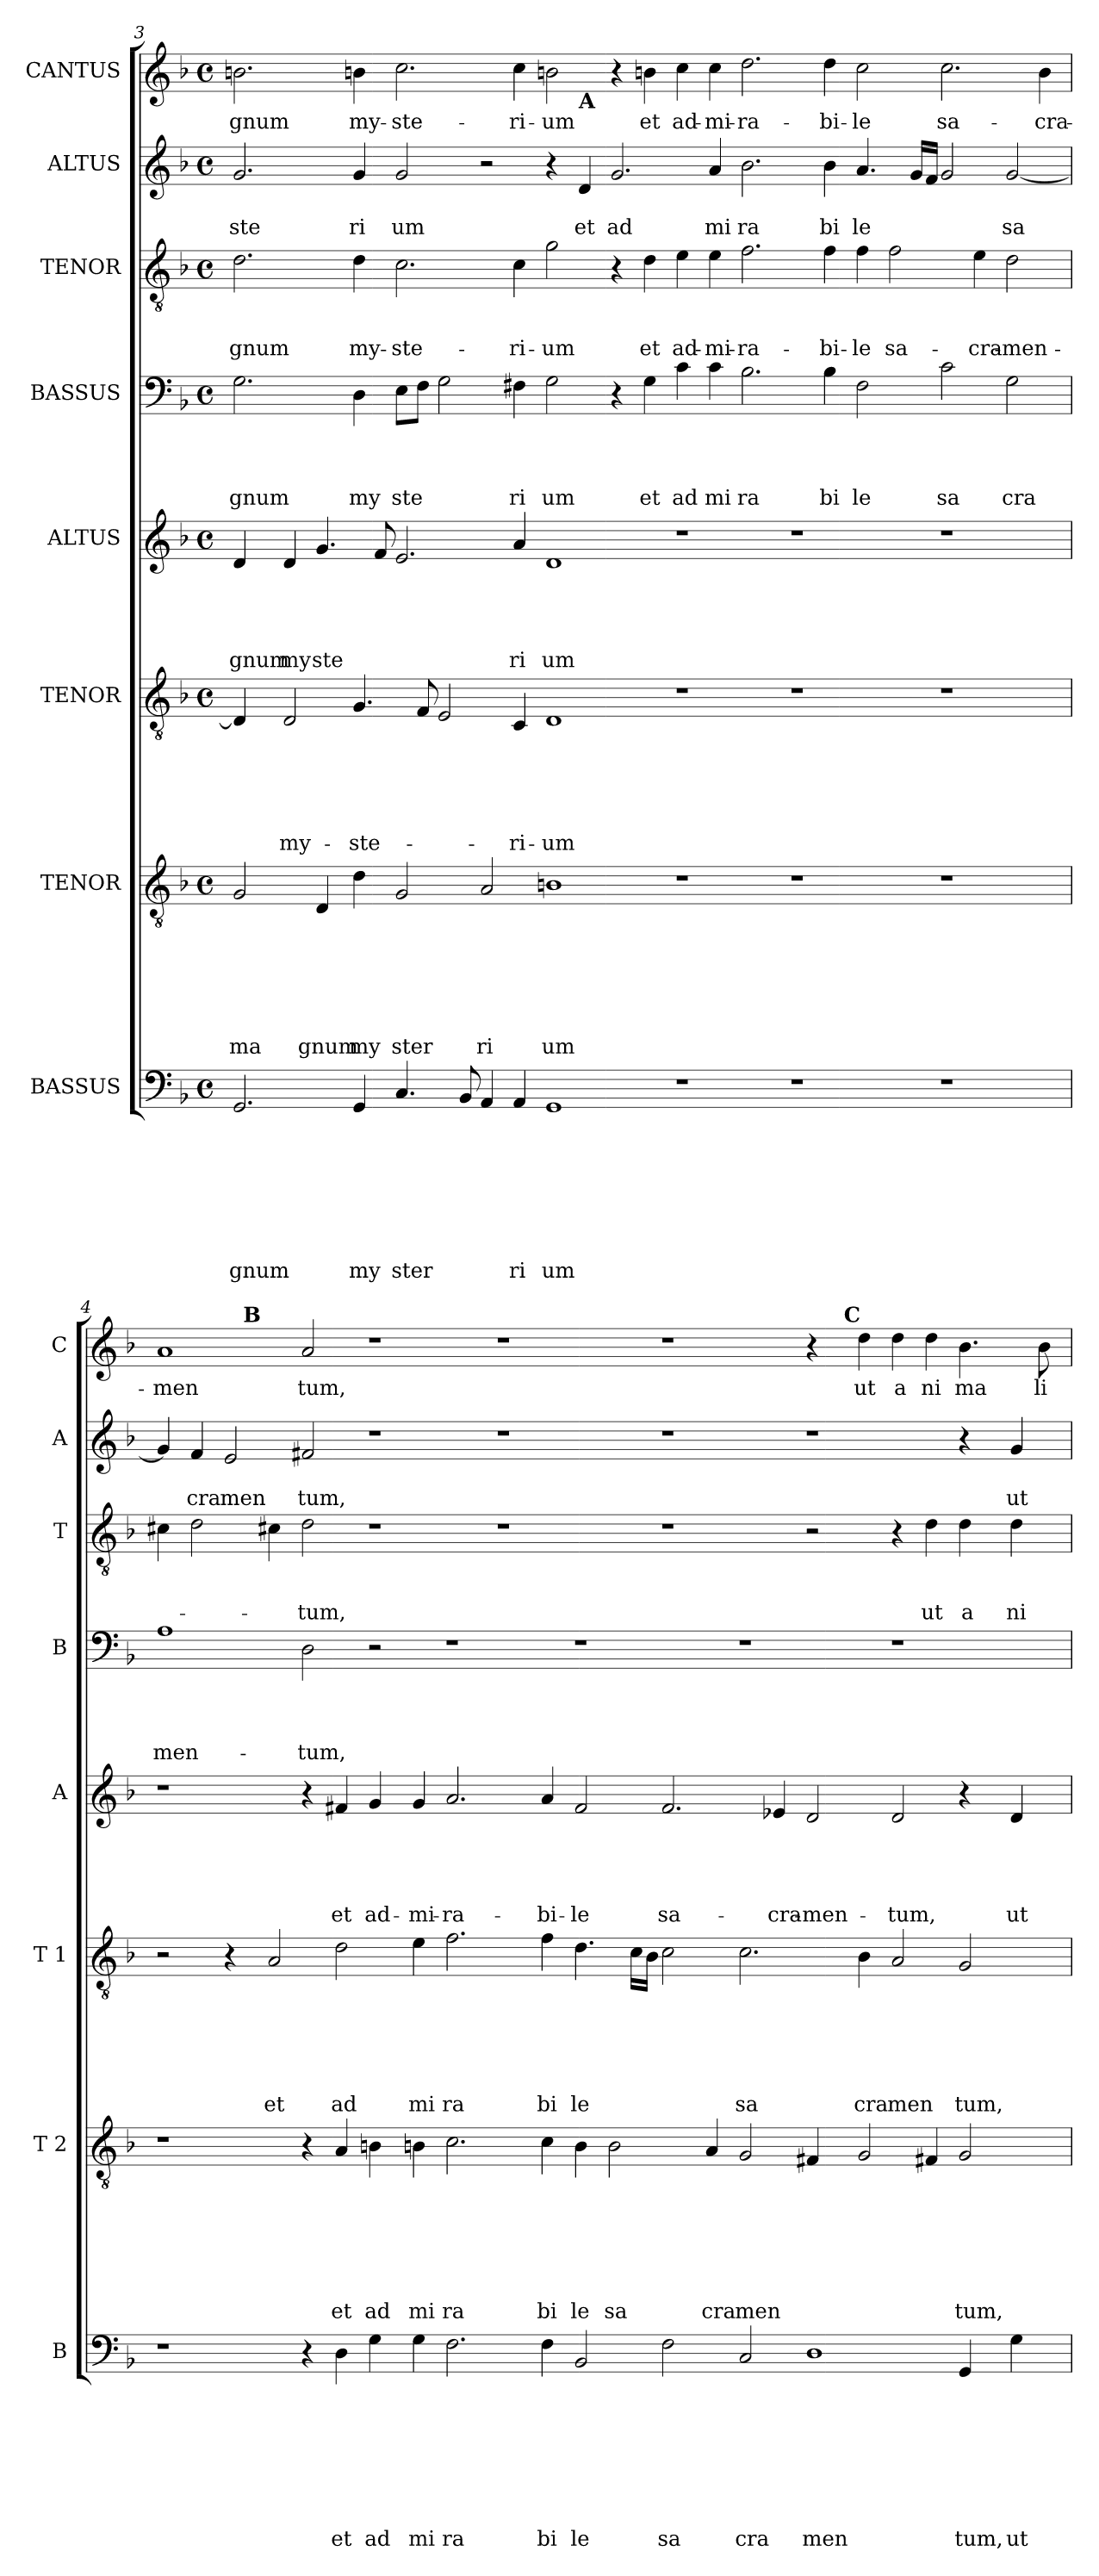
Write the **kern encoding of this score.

**kern	**text	**text	**text	**text	**text	**text	**text	**text	**kern	**text	**text	**text	**text	**text	**text	**text	**kern	**text	**text	**text	**text	**text	**text	**kern	**text	**text	**text	**text	**text	**kern	**text	**text	**text	**text	**kern	**text	**text	**text	**kern	**text	**text	**kern	**text
*part8	*part8	*part8	*part8	*part8	*part8	*part8	*part8	*part8	*part7	*part7	*part7	*part7	*part7	*part7	*part7	*part7	*part6	*part6	*part6	*part6	*part6	*part6	*part6	*part5	*part5	*part5	*part5	*part5	*part5	*part4	*part4	*part4	*part4	*part4	*part3	*part3	*part3	*part3	*part2	*part2	*part2	*part1	*part1
*staff8	*staff8	*staff8	*staff8	*staff8	*staff8	*staff8	*staff8	*staff8	*staff7	*staff7	*staff7	*staff7	*staff7	*staff7	*staff7	*staff7	*staff6	*staff6	*staff6	*staff6	*staff6	*staff6	*staff6	*staff5	*staff5	*staff5	*staff5	*staff5	*staff5	*staff4	*staff4	*staff4	*staff4	*staff4	*staff3	*staff3	*staff3	*staff3	*staff2	*staff2	*staff2	*staff1	*staff1
*I"BASSUS	*	*	*	*	*	*	*	*	*I"TENOR	*	*	*	*	*	*	*	*I"TENOR	*	*	*	*	*	*	*I"ALTUS	*	*	*	*	*	*I"BASSUS	*	*	*	*	*I"TENOR	*	*	*	*I"ALTUS	*	*	*I"CANTUS	*
*I'B	*	*	*	*	*	*	*	*	*I'T 2	*	*	*	*	*	*	*	*I'T 1	*	*	*	*	*	*	*I'A	*	*	*	*	*	*I'B	*	*	*	*	*I'T	*	*	*	*I'A	*	*	*I'C	*
!!LO:PB:g=z
*clefF4	*	*	*	*	*	*	*	*	*clefGv2	*	*	*	*	*	*	*	*clefGv2	*	*	*	*	*	*	*clefG2	*	*	*	*	*	*clefF4	*	*	*	*	*clefGv2	*	*	*	*clefG2	*	*	*clefG2	*
*	*	*	*	*	*	*	*	*	*	*	*	*	*	*	*	*	*	*	*	*	*	*	*	*	*	*	*	*	*	*	*	*	*	*	*	*	*	*	*	*	*	*ITrd1c2	*
*k[b-]	*	*	*	*	*	*	*	*	*k[b-]	*	*	*	*	*	*	*	*k[b-]	*	*	*	*	*	*	*k[b-]	*	*	*	*	*	*k[b-]	*	*	*	*	*k[b-]	*	*	*	*k[b-]	*	*	*k[b-e-a-]	*
*F:	*	*	*	*	*	*	*	*	*F:	*	*	*	*	*	*	*	*F:	*	*	*	*	*	*	*F:	*	*	*	*	*	*F:	*	*	*	*	*F:	*	*	*	*F:	*	*	*E-:	*
*M4/4	*	*	*	*	*	*	*	*	*M4/4	*	*	*	*	*	*	*	*M4/4	*	*	*	*	*	*	*M4/4	*	*	*	*	*	*M4/4	*	*	*	*	*M4/4	*	*	*	*M4/4	*	*	*M4/4	*
*met(c)	*	*	*	*	*	*	*	*	*met(c)	*	*	*	*	*	*	*	*met(c)	*	*	*	*	*	*	*met(c)	*	*	*	*	*	*met(c)	*	*	*	*	*met(c)	*	*	*	*met(c)	*	*	*met(c)	*
=3	=3	=3	=3	=3	=3	=3	=3	=3	=3	=3	=3	=3	=3	=3	=3	=3	=3	=3	=3	=3	=3	=3	=3	=3	=3	=3	=3	=3	=3	=3	=3	=3	=3	=3	=3	=3	=3	=3	=3	=3	=3	=3	=3
!	!	!	!	!	!	!	!	!LO:LY:b	!	!	!	!	!	!	!	!LO:LY:b	!	!	!	!	!	!	!	!	!	!	!	!	!LO:LY:b	!	!	!	!	!LO:LY:b	!	!	!	!LO:LY:b	!	!	!LO:LY:b	!	!LO:LY:b
*	*	*	*	*	*	*	*	*	*	*	*	*	*	*	*	*	*	*	*	*	*	*	*	*	*	*	*	*	*	*	*	*	*	*	*	*	*	*	*	*	*	*^	*
2.GG/	.	.	.	.	.	.	.	gnum	2G/	.	.	.	.	.	.	ma	4D/]	.	.	.	.	.	.	4d/	.	.	.	.	gnum	2.G\	.	.	.	gnum	2.d\	.	.	gnum	2.g/	.	ste	2.an\	1ryy	gnum
!	!	!	!	!	!	!	!	!	!	!	!	!	!	!	!	!	!	!	!	!	!	!	!LO:LY:b	!	!	!	!	!	!LO:LY:b	!	!	!	!	!	!	!	!	!	!	!	!	!	!	!
.	.	.	.	.	.	.	.	.	.	.	.	.	.	.	.	.	2D/	.	.	.	.	.	my-	4d/	.	.	.	.	my	.	.	.	.	.	.	.	.	.	.	.	.	.	.	.
!	!	!	!	!	!	!	!	!	!	!	!	!	!	!	!	!LO:LY:b	!	!	!	!	!	!	!	!	!	!	!	!	!LO:LY:b	!	!	!	!	!	!	!	!	!	!	!	!	!	!	!
.	.	.	.	.	.	.	.	.	4D/	.	.	.	.	.	.	gnum	.	.	.	.	.	.	.	4.g/	.	.	.	.	ste	.	.	.	.	.	.	.	.	.	.	.	.	.	.	.
!	!	!	!	!	!	!	!	!LO:LY:b	!	!	!	!	!	!	!	!LO:LY:b	!	!	!	!	!	!	!LO:LY:b	!	!	!	!	!	!	!	!	!	!	!LO:LY:b	!	!	!	!LO:LY:b	!	!	!LO:LY:b	!	!	!LO:LY:b
4GG/	.	.	.	.	.	.	.	my	4d\	.	.	.	.	.	.	my	4.G/	.	.	.	.	.	-ste-	.	.	.	.	.	.	4D\	.	.	.	my	4d\	.	.	my-	4g/	.	ri	4an\	.	my-
.	.	.	.	.	.	.	.	.	.	.	.	.	.	.	.	.	.	.	.	.	.	.	.	8f/	.	.	.	.	.	.	.	.	.	.	.	.	.	.	.	.	.	.	.	.
!	!	!	!	!	!	!	!	!LO:LY:b	!	!	!	!	!	!	!	!LO:LY:b	!	!	!	!	!	!	!	!	!	!	!	!	!	!	!	!	!	!LO:LY:b	!	!	!	!LO:LY:b	!	!	!LO:LY:b	!	!	!LO:LY:b
4.C/	.	.	.	.	.	.	.	ster	2G/	.	.	.	.	.	.	ster	.	.	.	.	.	.	.	2.e/	.	.	.	.	.	8E\L	.	.	.	ste	2.c\	.	.	-ste-	2g/	.	um	2.b-\	1ryy	-ste-
.	.	.	.	.	.	.	.	.	.	.	.	.	.	.	.	.	8F/	.	.	.	.	.	.	.	.	.	.	.	.	8F\J	.	.	.	.	.	.	.	.	.	.	.	.	.	.
.	.	.	.	.	.	.	.	.	.	.	.	.	.	.	.	.	2E/	.	.	.	.	.	.	.	.	.	.	.	.	2G\	.	.	.	.	.	.	.	.	.	.	.	.	.	.
8BB-/	.	.	.	.	.	.	.	.	.	.	.	.	.	.	.	.	.	.	.	.	.	.	.	.	.	.	.	.	.	.	.	.	.	.	.	.	.	.	.	.	.	.	.	.
!	!	!	!	!	!	!	!	!	!	!	!	!	!	!	!	!LO:LY:b	!	!	!	!	!	!	!	!	!	!	!	!	!	!	!	!	!	!	!	!	!	!	!	!	!	!	!	!
4AA/	.	.	.	.	.	.	.	.	2A/	.	.	.	.	.	.	ri	.	.	.	.	.	.	.	.	.	.	.	.	.	.	.	.	.	.	.	.	.	.	2r	.	.	.	.	.
!	!	!	!	!	!	!	!	!LO:LY:b	!	!	!	!	!	!	!	!	!	!	!	!	!	!	!LO:LY:b	!	!	!	!	!	!LO:LY:b	!	!	!	!	!LO:LY:b	!	!	!	!LO:LY:b	!	!	!	!	!	!LO:LY:b
4AA/	.	.	.	.	.	.	.	ri	.	.	.	.	.	.	.	.	4C/	.	.	.	.	.	-ri-	4a/	.	.	.	.	ri	4F#X\	.	.	.	ri	4c\	.	.	-ri-	.	.	.	4b-\	.	-ri-
!	!	!	!	!	!	!	!	!LO:LY:b	!	!	!	!	!	!	!	!LO:LY:b	!	!	!	!	!	!	!LO:LY:b	!	!	!	!	!	!LO:LY:b	!	!	!	!	!LO:LY:b	!	!	!	!LO:LY:b	!	!	!	!	!	!LO:LY:b
1GG	.	.	.	.	.	.	.	um	1Bn	.	.	.	.	.	.	um	1D	.	.	.	.	.	-um	1d	.	.	.	.	um	2G\	.	.	.	um	2g\	.	.	-um	4r	.	.	2an\	4ryy	-um
!	!	!	!	!	!	!	!	!	!	!	!	!	!	!	!	!	!	!	!	!	!	!	!	!	!	!	!	!	!	!	!	!	!	!	!	!	!	!	!	!	!	!	!LO:TX:b:B:t=A	!
!	!	!	!	!	!	!	!	!	!	!	!	!	!	!	!	!	!	!	!	!	!	!	!	!	!	!	!	!	!	!	!	!	!	!	!	!	!	!	!	!	!LO:LY:b	!	!	!
.	.	.	.	.	.	.	.	.	.	.	.	.	.	.	.	.	.	.	.	.	.	.	.	.	.	.	.	.	.	.	.	.	.	.	.	.	.	.	4d/	.	et	.	4%15ryy	.
!	!	!	!	!	!	!	!	!	!	!	!	!	!	!	!	!	!	!	!	!	!	!	!	!	!	!	!	!	!	!	!	!	!	!	!	!	!	!	!	!	!LO:LY:b	!	!	!
.	.	.	.	.	.	.	.	.	.	.	.	.	.	.	.	.	.	.	.	.	.	.	.	.	.	.	.	.	.	4r	.	.	.	.	4r	.	.	.	2.g/	.	ad	4r	.	.
!	!	!	!	!	!	!	!	!	!	!	!	!	!	!	!	!	!	!	!	!	!	!	!	!	!	!	!	!	!	!	!	!	!	!LO:LY:b	!	!	!	!LO:LY:b	!	!	!	!	!	!LO:LY:b
.	.	.	.	.	.	.	.	.	.	.	.	.	.	.	.	.	.	.	.	.	.	.	.	.	.	.	.	.	.	4G\	.	.	.	et	4d\	.	.	et	.	.	.	4an\	.	et
!	!	!	!	!	!	!	!	!	!	!	!	!	!	!	!	!	!	!	!	!	!	!	!	!	!	!	!	!	!	!	!	!	!	!LO:LY:b	!	!	!	!LO:LY:b	!	!	!	!	!	!LO:LY:b
1r	.	.	.	.	.	.	.	.	1r	.	.	.	.	.	.	.	1r	.	.	.	.	.	.	1r	.	.	.	.	.	4c\	.	.	.	ad	4e\	.	.	ad-	.	.	.	4b-\	.	ad-
!	!	!	!	!	!	!	!	!	!	!	!	!	!	!	!	!	!	!	!	!	!	!	!	!	!	!	!	!	!	!	!	!	!	!LO:LY:b	!	!	!	!LO:LY:b	!	!	!LO:LY:b	!	!	!LO:LY:b
.	.	.	.	.	.	.	.	.	.	.	.	.	.	.	.	.	.	.	.	.	.	.	.	.	.	.	.	.	.	4c\	.	.	.	mi	4e\	.	.	-mi-	4a/	.	mi	4b-\	.	-mi-
!	!	!	!	!	!	!	!	!	!	!	!	!	!	!	!	!	!	!	!	!	!	!	!	!	!	!	!	!	!	!	!	!	!	!LO:LY:b	!	!	!	!LO:LY:b	!	!	!LO:LY:b	!	!	!LO:LY:b
.	.	.	.	.	.	.	.	.	.	.	.	.	.	.	.	.	.	.	.	.	.	.	.	.	.	.	.	.	.	2.B-\	.	.	.	ra	2.f\	.	.	-ra-	2.b-\	.	ra	2.cc\	.	-ra-
1r	.	.	.	.	.	.	.	.	1r	.	.	.	.	.	.	.	1r	.	.	.	.	.	.	1r	.	.	.	.	.	.	.	.	.	.	.	.	.	.	.	.	.	.	.	.
!	!	!	!	!	!	!	!	!	!	!	!	!	!	!	!	!	!	!	!	!	!	!	!	!	!	!	!	!	!	!	!	!	!	!LO:LY:b	!	!	!	!LO:LY:b	!	!	!LO:LY:b	!	!	!LO:LY:b
.	.	.	.	.	.	.	.	.	.	.	.	.	.	.	.	.	.	.	.	.	.	.	.	.	.	.	.	.	.	4B-\	.	.	.	bi	4f\	.	.	-bi-	4b-\	.	bi	4cc\	.	-bi-
!	!	!	!	!	!	!	!	!	!	!	!	!	!	!	!	!	!	!	!	!	!	!	!	!	!	!	!	!	!	!	!	!	!	!LO:LY:b	!	!	!	!LO:LY:b	!	!	!LO:LY:b	!	!	!LO:LY:b
.	.	.	.	.	.	.	.	.	.	.	.	.	.	.	.	.	.	.	.	.	.	.	.	.	.	.	.	.	.	2F#\	.	.	.	le	4f\	.	.	-le	4.a/	.	le	2b-\	.	-le
!	!	!	!	!	!	!	!	!	!	!	!	!	!	!	!	!	!	!	!	!	!	!	!	!	!	!	!	!	!	!	!	!	!	!	!	!	!	!LO:LY:b	!	!	!	!	!	!
.	.	.	.	.	.	.	.	.	.	.	.	.	.	.	.	.	.	.	.	.	.	.	.	.	.	.	.	.	.	.	.	.	.	.	2f\	.	.	sa-	.	.	.	.	.	.
.	.	.	.	.	.	.	.	.	.	.	.	.	.	.	.	.	.	.	.	.	.	.	.	.	.	.	.	.	.	.	.	.	.	.	.	.	.	.	16g/LL	.	.	.	.	.
.	.	.	.	.	.	.	.	.	.	.	.	.	.	.	.	.	.	.	.	.	.	.	.	.	.	.	.	.	.	.	.	.	.	.	.	.	.	.	16f/JJ	.	.	.	.	.
!	!	!	!	!	!	!	!	!	!	!	!	!	!	!	!	!	!	!	!	!	!	!	!	!	!	!	!	!	!	!	!	!	!	!LO:LY:b	!	!	!	!	!	!	!	!	!	!LO:LY:b
1r	.	.	.	.	.	.	.	.	1r	.	.	.	.	.	.	.	1r	.	.	.	.	.	.	1r	.	.	.	.	.	2c\	.	.	.	sa	.	.	.	.	2g/	.	.	2.b-\	.	sa-
!	!	!	!	!	!	!	!	!	!	!	!	!	!	!	!	!	!	!	!	!	!	!	!	!	!	!	!	!	!	!	!	!	!	!	!	!	!	!LO:LY:b	!	!	!	!	!	!
.	.	.	.	.	.	.	.	.	.	.	.	.	.	.	.	.	.	.	.	.	.	.	.	.	.	.	.	.	.	.	.	.	.	.	4e\	.	.	-cra-	.	.	.	.	.	.
!	!	!	!	!	!	!	!	!	!	!	!	!	!	!	!	!	!	!	!	!	!	!	!	!	!	!	!	!	!	!	!	!	!	!LO:LY:b	!	!	!	!LO:LY:b	!	!	!LO:LY:b	!	!	!
.	.	.	.	.	.	.	.	.	.	.	.	.	.	.	.	.	.	.	.	.	.	.	.	.	.	.	.	.	.	2G\	.	.	.	cra	2d\	.	.	-men-	[<2g/	.	sa	.	.	.
!	!	!	!	!	!	!	!	!	!	!	!	!	!	!	!	!	!	!	!	!	!	!	!	!	!	!	!	!	!	!	!	!	!	!	!	!	!	!	!	!	!	!	!	!LO:LY:b
.	.	.	.	.	.	.	.	.	.	.	.	.	.	.	.	.	.	.	.	.	.	.	.	.	.	.	.	.	.	.	.	.	.	.	.	.	.	.	.	.	.	4a\	.	-cra-
!!LO:LB:g=z
=4	=4	=4	=4	=4	=4	=4	=4	=4	=4	=4	=4	=4	=4	=4	=4	=4	=4	=4	=4	=4	=4	=4	=4	=4	=4	=4	=4	=4	=4	=4	=4	=4	=4	=4	=4	=4	=4	=4	=4	=4	=4	=4	=4	=4
!	!	!	!	!	!	!	!	!	!	!	!	!	!	!	!	!	!	!	!	!	!	!	!	!	!	!	!	!	!	!	!	!	!	!LO:LY:b	!	!	!	!	!	!	!	!	!	!LO:LY:b
*	*	*	*	*	*	*	*	*	*	*	*	*	*	*	*	*	*	*	*	*	*	*	*	*	*	*	*	*	*	*	*	*	*	*	*	*	*	*	*	*	*	*	*^	*
1r	.	.	.	.	.	.	.	.	1r	.	.	.	.	.	.	.	2r	.	.	.	.	.	.	1r	.	.	.	.	.	1A	.	.	.	men-	4c#X\	.	.	.	4g/]	.	.	1g	2ryy	1ryy	-men
!	!	!	!	!	!	!	!	!	!	!	!	!	!	!	!	!	!	!	!	!	!	!	!	!	!	!	!	!	!	!	!	!	!	!	!	!	!	!	!	!	!LO:LY:b	!	!	!	!
.	.	.	.	.	.	.	.	.	.	.	.	.	.	.	.	.	.	.	.	.	.	.	.	.	.	.	.	.	.	.	.	.	.	.	2d\	.	.	.	4f/	.	cra	.	.	.	.
!	!	!	!	!	!	!	!	!	!	!	!	!	!	!	!	!	!	!	!	!	!	!	!	!	!	!	!	!	!	!	!	!	!	!	!	!	!	!	!	!	!LO:LY:b	!	!	!	!
.	.	.	.	.	.	.	.	.	.	.	.	.	.	.	.	.	4r	.	.	.	.	.	.	.	.	.	.	.	.	.	.	.	.	.	.	.	.	.	2e/	.	men	.	16.ryy	.	.
!	!	!	!	!	!	!	!	!	!	!	!	!	!	!	!	!	!	!	!	!	!	!	!	!	!	!	!	!	!	!	!	!	!	!	!	!	!	!	!	!	!	!	!LO:TX:a:B:t=B	!	!
.	.	.	.	.	.	.	.	.	.	.	.	.	.	.	.	.	.	.	.	.	.	.	.	.	.	.	.	.	.	.	.	.	.	.	.	.	.	.	.	.	.	.	1ryy	.	.
!	!	!	!	!	!	!	!	!	!	!	!	!	!	!	!	!	!	!	!	!	!	!	!LO:LY:b	!	!	!	!	!	!	!	!	!	!	!	!	!	!	!	!	!	!	!	!	!	!
.	.	.	.	.	.	.	.	.	.	.	.	.	.	.	.	.	2A/	.	.	.	.	.	et	.	.	.	.	.	.	.	.	.	.	.	4c#X\	.	.	.	.	.	.	.	.	.	.
!	!	!	!	!	!	!	!	!	!	!	!	!	!	!	!	!	!	!	!	!	!	!	!	!	!	!	!	!	!	!	!	!	!	!LO:LY:b	!	!	!	!LO:LY:b	!	!	!LO:LY:b	!	!	!	!LO:LY:b
4r	.	.	.	.	.	.	.	.	4r	.	.	.	.	.	.	.	.	.	.	.	.	.	.	4r	.	.	.	.	.	2D\	.	.	.	-tum,	2d\	.	.	-tum,	2f#X/	.	tum,	2g/	.	1ryy	tum,
!	!	!	!	!	!	!	!	!LO:LY:b	!	!	!	!	!	!	!	!LO:LY:b	!	!	!	!	!	!	!LO:LY:b	!	!	!	!	!	!LO:LY:b	!	!	!	!	!	!	!	!	!	!	!	!	!	!	!	!
4D\	.	.	.	.	.	.	.	et	4A/	.	.	.	.	.	.	et	2d\	.	.	.	.	.	ad	4f#X/	.	.	.	.	et	.	.	.	.	.	.	.	.	.	.	.	.	.	.	.	.
!	!	!	!	!	!	!	!	!LO:LY:b	!	!	!	!	!	!	!	!LO:LY:b	!	!	!	!	!	!	!	!	!	!	!	!	!LO:LY:b	!	!	!	!	!	!	!	!	!	!	!	!	!	!	!	!
4G\	.	.	.	.	.	.	.	ad	4Bn\	.	.	.	.	.	.	ad	.	.	.	.	.	.	.	4g/	.	.	.	.	ad-	2r	.	.	.	.	1r	.	.	.	1r	.	.	1r	.	.	.
.	.	.	.	.	.	.	.	.	.	.	.	.	.	.	.	.	.	.	.	.	.	.	.	.	.	.	.	.	.	.	.	.	.	.	.	.	.	.	.	.	.	.	1ryy	.	.
!	!	!	!	!	!	!	!	!LO:LY:b	!	!	!	!	!	!	!	!LO:LY:b	!	!	!	!	!	!	!LO:LY:b	!	!	!	!	!	!LO:LY:b	!	!	!	!	!	!	!	!	!	!	!	!	!	!	!	!
4G\	.	.	.	.	.	.	.	mi	4Bn\	.	.	.	.	.	.	mi	4e\	.	.	.	.	.	mi	4g/	.	.	.	.	-mi-	.	.	.	.	.	.	.	.	.	.	.	.	.	.	.	.
!	!	!	!	!	!	!	!	!LO:LY:b	!	!	!	!	!	!	!	!LO:LY:b	!	!	!	!	!	!	!LO:LY:b	!	!	!	!	!	!LO:LY:b	!	!	!	!	!	!	!	!	!	!	!	!	!	!	!	!
2.F\	.	.	.	.	.	.	.	ra	2.c\	.	.	.	.	.	.	ra	2.f\	.	.	.	.	.	ra	2.a/	.	.	.	.	-ra-	1r	.	.	.	.	.	.	.	.	.	.	.	.	.	1ryy	.
.	.	.	.	.	.	.	.	.	.	.	.	.	.	.	.	.	.	.	.	.	.	.	.	.	.	.	.	.	.	.	.	.	.	.	1r	.	.	.	1r	.	.	1r	.	.	.
.	.	.	.	.	.	.	.	.	.	.	.	.	.	.	.	.	.	.	.	.	.	.	.	.	.	.	.	.	.	.	.	.	.	.	.	.	.	.	.	.	.	.	1ryy	.	.
!	!	!	!	!	!	!	!	!LO:LY:b	!	!	!	!	!	!	!	!LO:LY:b	!	!	!	!	!	!	!LO:LY:b	!	!	!	!	!	!LO:LY:b	!	!	!	!	!	!	!	!	!	!	!	!	!	!	!	!
4F\	.	.	.	.	.	.	.	bi	4c\	.	.	.	.	.	.	bi	4f\	.	.	.	.	.	bi	4a/	.	.	.	.	-bi-	.	.	.	.	.	.	.	.	.	.	.	.	.	.	.	.
!	!	!	!	!	!	!	!	!LO:LY:b	!	!	!	!	!	!	!	!LO:LY:b	!	!	!	!	!	!	!LO:LY:b	!	!	!	!	!	!LO:LY:b	!	!	!	!	!	!	!	!	!	!	!	!	!	!	!	!
2BB-/	.	.	.	.	.	.	.	le	4B\	.	.	.	.	.	.	le	4.d\	.	.	.	.	.	le	2f#/	.	.	.	.	-le	1r	.	.	.	.	.	.	.	.	.	.	.	.	.	1ryy	.
!	!	!	!	!	!	!	!	!	!	!	!	!	!	!	!	!LO:LY:b	!	!	!	!	!	!	!	!	!	!	!	!	!	!	!	!	!	!	!	!	!	!	!	!	!	!	!	!	!
.	.	.	.	.	.	.	.	.	2B\	.	.	.	.	.	.	sa	.	.	.	.	.	.	.	.	.	.	.	.	.	.	.	.	.	.	.	.	.	.	.	.	.	.	.	.	.
.	.	.	.	.	.	.	.	.	.	.	.	.	.	.	.	.	16c\LL	.	.	.	.	.	.	.	.	.	.	.	.	.	.	.	.	.	.	.	.	.	.	.	.	.	.	.	.
.	.	.	.	.	.	.	.	.	.	.	.	.	.	.	.	.	16B-\JJ	.	.	.	.	.	.	.	.	.	.	.	.	.	.	.	.	.	.	.	.	.	.	.	.	.	.	.	.
!	!	!	!	!	!	!	!	!LO:LY:b	!	!	!	!	!	!	!	!	!	!	!	!	!	!	!	!	!	!	!	!	!LO:LY:b	!	!	!	!	!	!	!	!	!	!	!	!	!	!	!	!
2F\	.	.	.	.	.	.	.	sa	.	.	.	.	.	.	.	.	2c\	.	.	.	.	.	.	2.f#/	.	.	.	.	sa-	.	.	.	.	.	1r	.	.	.	1r	.	.	1r	.	.	.
.	.	.	.	.	.	.	.	.	.	.	.	.	.	.	.	.	.	.	.	.	.	.	.	.	.	.	.	.	.	.	.	.	.	.	.	.	.	.	.	.	.	.	1ryy	.	.
!	!	!	!	!	!	!	!	!	!	!	!	!	!	!	!	!LO:LY:b	!	!	!	!	!	!	!	!	!	!	!	!	!	!	!	!	!	!	!	!	!	!	!	!	!	!	!	!	!
.	.	.	.	.	.	.	.	.	4A/	.	.	.	.	.	.	cra	.	.	.	.	.	.	.	.	.	.	.	.	.	.	.	.	.	.	.	.	.	.	.	.	.	.	.	.	.
!	!	!	!	!	!	!	!	!LO:LY:b	!	!	!	!	!	!	!	!LO:LY:b	!	!	!	!	!	!	!LO:LY:b	!	!	!	!	!	!	!	!	!	!	!	!	!	!	!	!	!	!	!	!	!	!
2C/	.	.	.	.	.	.	.	cra	2G/	.	.	.	.	.	.	men	2.c\	.	.	.	.	.	sa	.	.	.	.	.	.	1r	.	.	.	.	.	.	.	.	.	.	.	.	.	2ryy	.
!	!	!	!	!	!	!	!	!	!	!	!	!	!	!	!	!	!	!	!	!	!	!	!	!	!	!	!	!	!LO:LY:b	!	!	!	!	!	!	!	!	!	!	!	!	!	!	!	!
.	.	.	.	.	.	.	.	.	.	.	.	.	.	.	.	.	.	.	.	.	.	.	.	4e-X/	.	.	.	.	-cra-	.	.	.	.	.	.	.	.	.	.	.	.	.	.	.	.
!	!	!	!	!	!	!	!	!LO:LY:b	!	!	!	!	!	!	!	!	!	!	!	!	!	!	!	!	!	!	!	!	!LO:LY:b	!	!	!	!	!	!	!	!	!	!	!	!	!	!	!	!
1D	.	.	.	.	.	.	.	men	4F#X/	.	.	.	.	.	.	.	.	.	.	.	.	.	.	2d/	.	.	.	.	-men-	.	.	.	.	.	2r	.	.	.	1r	.	.	4r	.	8.ryy	.
.	.	.	.	.	.	.	.	.	.	.	.	.	.	.	.	.	.	.	.	.	.	.	.	.	.	.	.	.	.	.	.	.	.	.	.	.	.	.	.	.	.	.	1ryy	.	.
!	!	!	!	!	!	!	!	!	!	!	!	!	!	!	!	!	!	!	!	!	!	!	!	!	!	!	!	!	!	!	!	!	!	!	!	!	!	!	!	!	!	!	!	!LO:TX:a:B:t=C	!
.	.	.	.	.	.	.	.	.	.	.	.	.	.	.	.	.	.	.	.	.	.	.	.	.	.	.	.	.	.	.	.	.	.	.	.	.	.	.	.	.	.	.	.	1ryy	.
!	!	!	!	!	!	!	!	!	!	!	!	!	!	!	!	!	!	!	!	!	!	!	!LO:LY:b	!	!	!	!	!	!	!	!	!	!	!	!	!	!	!	!	!	!	!	!	!	!LO:LY:b
.	.	.	.	.	.	.	.	.	2G/	.	.	.	.	.	.	.	4B-\	.	.	.	.	.	cra	.	.	.	.	.	.	.	.	.	.	.	.	.	.	.	.	.	.	4cc\	.	.	ut
!	!	!	!	!	!	!	!	!	!	!	!	!	!	!	!	!	!	!	!	!	!	!	!LO:LY:b	!	!	!	!	!	!LO:LY:b	!	!	!	!	!	!	!	!	!	!	!	!	!	!	!	!LO:LY:b
.	.	.	.	.	.	.	.	.	.	.	.	.	.	.	.	.	2A/	.	.	.	.	.	men	2d/	.	.	.	.	-tum,	1r	.	.	.	.	4r	.	.	.	.	.	.	4cc\	.	.	a
!	!	!	!	!	!	!	!	!	!	!	!	!	!	!	!	!	!	!	!	!	!	!	!	!	!	!	!	!	!	!	!	!	!	!	!	!	!	!LO:LY:b	!	!	!	!	!	!	!LO:LY:b
.	.	.	.	.	.	.	.	.	4F#X/	.	.	.	.	.	.	.	.	.	.	.	.	.	.	.	.	.	.	.	.	.	.	.	.	.	4d\	.	.	ut	.	.	.	4cc\	.	.	ni
!	!	!	!	!	!	!	!	!LO:LY:b	!	!	!	!	!	!	!	!LO:LY:b	!	!	!	!	!	!	!LO:LY:b	!	!	!	!	!	!	!	!	!	!	!	!	!	!	!LO:LY:b	!	!	!	!	!	!	!LO:LY:b
4GG/	.	.	.	.	.	.	.	tum,	2G/	.	.	.	.	.	.	tum,	2G/	.	.	.	.	.	tum,	4r	.	.	.	.	.	.	.	.	.	.	4d\	.	.	a	4r	.	.	4.a-\	.	.	ma
.	.	.	.	.	.	.	.	.	.	.	.	.	.	.	.	.	.	.	.	.	.	.	.	.	.	.	.	.	.	.	.	.	.	.	.	.	.	.	.	.	.	.	4ryy	.	.
.	.	.	.	.	.	.	.	.	.	.	.	.	.	.	.	.	.	.	.	.	.	.	.	.	.	.	.	.	.	.	.	.	.	.	.	.	.	.	.	.	.	.	.	4ryy	.
!	!	!	!	!	!	!	!	!LO:LY:b	!	!	!	!	!	!	!	!	!	!	!	!	!	!	!	!	!	!	!	!	!LO:LY:b	!	!	!	!	!	!	!	!	!LO:LY:b	!	!	!LO:LY:b	!	!	!	!
4G\	.	.	.	.	.	.	.	ut	.	.	.	.	.	.	.	.	.	.	.	.	.	.	.	4d/	.	.	.	.	ut	.	.	.	.	.	4d\	.	.	ni	4g/	.	ut	.	.	.	.
.	.	.	.	.	.	.	.	.	.	.	.	.	.	.	.	.	.	.	.	.	.	.	.	.	.	.	.	.	.	.	.	.	.	.	.	.	.	.	.	.	.	.	8ryy	.	.
!	!	!	!	!	!	!	!	!	!	!	!	!	!	!	!	!	!	!	!	!	!	!	!	!	!	!	!	!	!	!	!	!	!	!	!	!	!	!	!	!	!	!	!	!	!LO:LY:b
.	.	.	.	.	.	.	.	.	.	.	.	.	.	.	.	.	.	.	.	.	.	.	.	.	.	.	.	.	.	.	.	.	.	.	.	.	.	.	.	.	.	8a-\	.	.	li
.	.	.	.	.	.	.	.	.	.	.	.	.	.	.	.	.	.	.	.	.	.	.	.	.	.	.	.	.	.	.	.	.	.	.	.	.	.	.	.	.	.	.	.	16ryy	.
.	.	.	.	.	.	.	.	.	.	.	.	.	.	.	.	.	.	.	.	.	.	.	.	.	.	.	.	.	.	.	.	.	.	.	.	.	.	.	.	.	.	.	32ryy	.	.
*	*	*	*	*	*	*	*	*	*	*	*	*	*	*	*	*	*	*	*	*	*	*	*	*	*	*	*	*	*	*	*	*	*	*	*	*	*	*	*	*	*	*v	*v	*v	*
=	=	=	=	=	=	=	=	=	=	=	=	=	=	=	=	=	=	=	=	=	=	=	=	=	=	=	=	=	=	=	=	=	=	=	=	=	=	=	=	=	=	=	=
*-	*-	*-	*-	*-	*-	*-	*-	*-	*-	*-	*-	*-	*-	*-	*-	*-	*-	*-	*-	*-	*-	*-	*-	*-	*-	*-	*-	*-	*-	*-	*-	*-	*-	*-	*-	*-	*-	*-	*-	*-	*-	*-	*-
